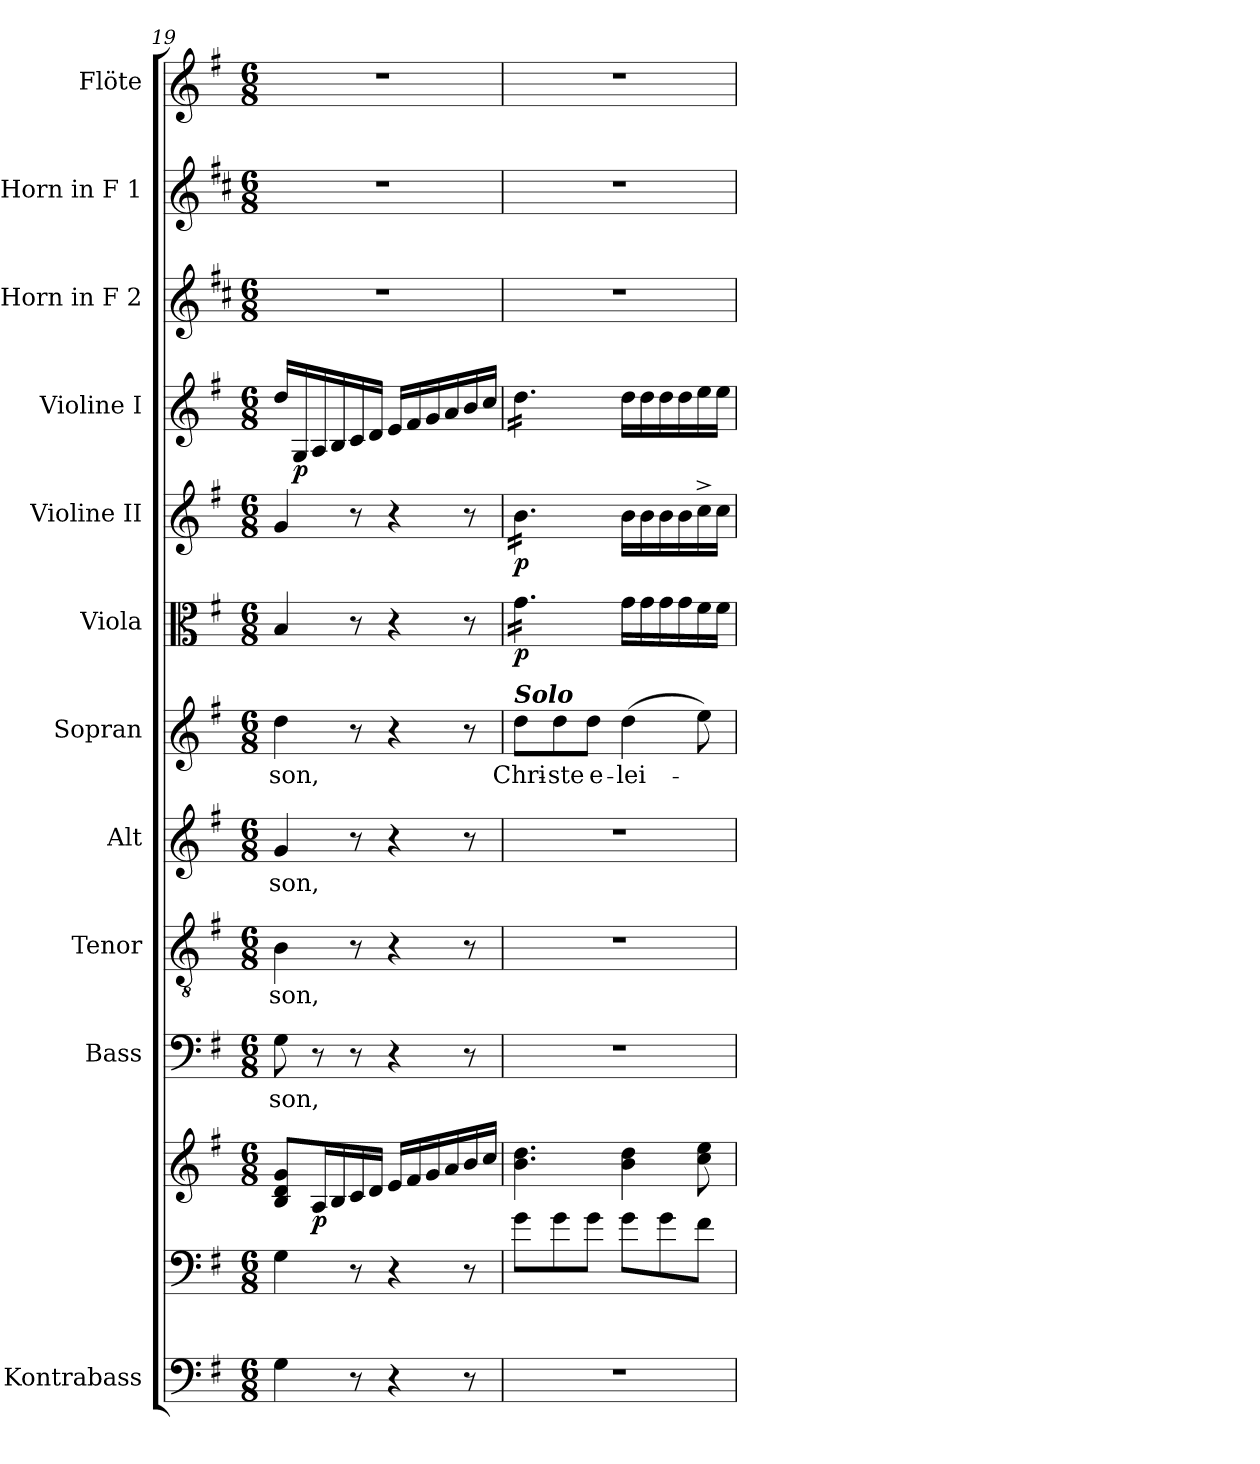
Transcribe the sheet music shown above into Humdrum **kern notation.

**kern	**kern	**kern	**dynam	**kern	**text	**kern	**text	**kern	**text	**kern	**text	**kern	**dynam	**kern	**dynam	**kern	**dynam	**kern	**kern	**kern
*part12	*part11	*part11	*part11	*part10	*part10	*part9	*part9	*part8	*part8	*part7	*part7	*part6	*part6	*part5	*part5	*part4	*part4	*part3	*part2	*part1
*staff13	*staff12	*staff11	*staff11/12	*staff10	*staff10	*staff9	*staff9	*staff8	*staff8	*staff7	*staff7	*staff6	*staff6	*staff5	*staff5	*staff4	*staff4	*staff3	*staff2	*staff1
*I"Kontrabass	*	*	*	*I"Bass	*	*I"Tenor	*	*I"Alt	*	*I"Sopran	*	*I"Viola	*	*I"Violine II	*	*I"Violine I	*	*I"Horn in F 2	*I"Horn in F 1	*I"Flöte
*I'Kb.	*	*	*	*I'B.	*	*I'T.	*	*I'A.	*	*I'S.	*	*I'Vla.	*	*I'Vl. II	*	*I'Vl. I	*	*	*	*I'Fl.
*clefF4	*clefF4	*clefG2	*	*clefF4	*	*clefGv2	*	*clefG2	*	*clefG2	*	*clefC3	*	*clefG2	*	*clefG2	*	*clefG2	*clefG2	*clefG2
*ITrd7c12	*	*	*	*	*	*	*	*	*	*	*	*	*	*	*	*	*	*ITrd4c7	*ITrd4c7	*
*k[f#]	*k[f#]	*k[f#]	*	*k[f#]	*	*k[f#]	*	*k[f#]	*	*k[f#]	*	*k[f#]	*	*k[f#]	*	*k[f#]	*	*k[f#]	*k[f#]	*k[f#]
*G:	*G:	*G:	*	*G:	*	*G:	*	*G:	*	*G:	*	*G:	*	*G:	*	*G:	*	*G:	*G:	*G:
*M6/8	*M6/8	*M6/8	*	*M6/8	*	*M6/8	*	*M6/8	*	*M6/8	*	*M6/8	*	*M6/8	*	*M6/8	*	*M6/8	*M6/8	*M6/8
=19	=19	=19	=19	=19	=19	=19	=19	=19	=19	=19	=19	=19	=19	=19	=19	=19	=19	=19	=19	=19
!	!	!	!	!	!LO:LY:b	!	!LO:LY:b	!	!LO:LY:b	!	!LO:LY:b	!	!	!	!	!	!	!	!	!
4GG\	4G\	8B/ 8d/ 8g/L	.	8G\	-son,	4B\	-son,	4g/	-son,	4dd\	-son,	4B/	.	4g/	.	16dd/LL	.	2.r	2.r	2.r
!	!	!	!	!	!	!	!	!	!	!	!	!	!	!	!	!	!LO:DY:b	!	!	!
.	.	.	.	.	.	.	.	.	.	.	.	.	.	.	.	16G/	p	.	.	.
!	!	!	!LO:DY:b	!	!	!	!	!	!	!	!	!	!	!	!	!	!	!	!	!
.	.	16A/L	p	8r	.	.	.	.	.	.	.	.	.	.	.	16A/	.	.	.	.
.	.	16B/	.	.	.	.	.	.	.	.	.	.	.	.	.	16B/	.	.	.	.
8r	8r	16c/	.	8r	.	8r	.	8r	.	8r	.	8r	.	8r	.	16c/	.	.	.	.
.	.	16d/JJ	.	.	.	.	.	.	.	.	.	.	.	.	.	16d/JJ	.	.	.	.
4r	4r	16e/LL	.	4r	.	4r	.	4r	.	4r	.	4r	.	4r	.	16e/LL	.	.	.	.
.	.	16f#/	.	.	.	.	.	.	.	.	.	.	.	.	.	16f#/	.	.	.	.
.	.	16g/	.	.	.	.	.	.	.	.	.	.	.	.	.	16g/	.	.	.	.
.	.	16a/	.	.	.	.	.	.	.	.	.	.	.	.	.	16a/	.	.	.	.
8r	8r	16b/	.	8r	.	8r	.	8r	.	8r	.	8r	.	8r	.	16b/	.	.	.	.
.	.	16cc/JJ	.	.	.	.	.	.	.	.	.	.	.	.	.	16cc/JJ	.	.	.	.
=20	=20	=20	=20	=20	=20	=20	=20	=20	=20	=20	=20	=20	=20	=20	=20	=20	=20	=20	=20	=20
!	!	!	!	!	!	!	!	!	!	!LO:TX:a:Bi:t=Solo	!	!	!	!	!	!	!	!	!	!
!	!	!	!	!	!	!	!	!	!	!	!LO:LY:b	!	!LO:DY:b	!	!LO:DY:b	!	!	!	!	!
*	*	*	*	*	*	*	*	*	*	*	*	*tremolo	*	*	*	*	*	*	*	*
*	*	*	*	*	*	*	*	*	*	*	*	*	*	*tremolo	*	*	*	*	*	*
*	*	*	*	*	*	*	*	*	*	*	*	*	*	*	*	*tremolo	*	*	*	*
2.r	8g\L	4.b\ 4.dd\	.	2.r	.	2.r	.	2.r	.	8dd\L	Chri-	16g\LL	p	16b\LL	p	16dd\LL	.	2.r	2.r	2.r
.	.	.	.	.	.	.	.	.	.	.	.	16g\	.	16b\	.	16dd\	.	.	.	.
!	!	!	!	!	!	!	!	!	!	!	!LO:LY:b	!	!	!	!	!	!	!	!	!
.	8g\	.	.	.	.	.	.	.	.	8dd\	-ste	16g\	.	16b\	.	16dd\	.	.	.	.
.	.	.	.	.	.	.	.	.	.	.	.	16g\	.	16b\	.	16dd\	.	.	.	.
!	!	!	!	!	!	!	!	!	!	!	!LO:LY:b	!	!	!	!	!	!	!	!	!
.	8g\J	.	.	.	.	.	.	.	.	8dd\J	e-	16g\	.	16b\	.	16dd\	.	.	.	.
.	.	.	.	.	.	.	.	.	.	.	.	16g\JJ	.	16b\JJ	.	16dd\JJ	.	.	.	.
*	*	*	*	*	*	*	*	*	*	*	*	*	*	*	*	*Xtremolo	*	*	*	*
*	*	*	*	*	*	*	*	*	*	*	*	*	*	*Xtremolo	*	*	*	*	*	*
*	*	*	*	*	*	*	*	*	*	*	*	*Xtremolo	*	*	*	*	*	*	*	*
!	!	!	!	!	!	!	!	!	!	!	!LO:LY:b	!	!	!	!	!	!	!	!	!
.	8g\L	4b\ 4dd\	.	.	.	.	.	.	.	(>4dd\	-lei-	16g\LL	.	16b\LL	.	16dd\LL	.	.	.	.
.	.	.	.	.	.	.	.	.	.	.	.	16g\	.	16b\	.	16dd\	.	.	.	.
.	8g\	.	.	.	.	.	.	.	.	.	.	16g\	.	16b\	.	16dd\	.	.	.	.
.	.	.	.	.	.	.	.	.	.	.	.	16g\	.	16b\	.	16dd\	.	.	.	.
.	8f#\J	8cc\ 8ee\	.	.	.	.	.	.	.	8ee\)	.	16f#\	.	16cc^>\	.	16ee\	.	.	.	.
.	.	.	.	.	.	.	.	.	.	.	.	16f#\JJ	.	16cc\JJ	.	16ee\JJ	.	.	.	.
=	=	=	=	=	=	=	=	=	=	=	=	=	=	=	=	=	=	=	=	=
*-	*-	*-	*-	*-	*-	*-	*-	*-	*-	*-	*-	*-	*-	*-	*-	*-	*-	*-	*-	*-
